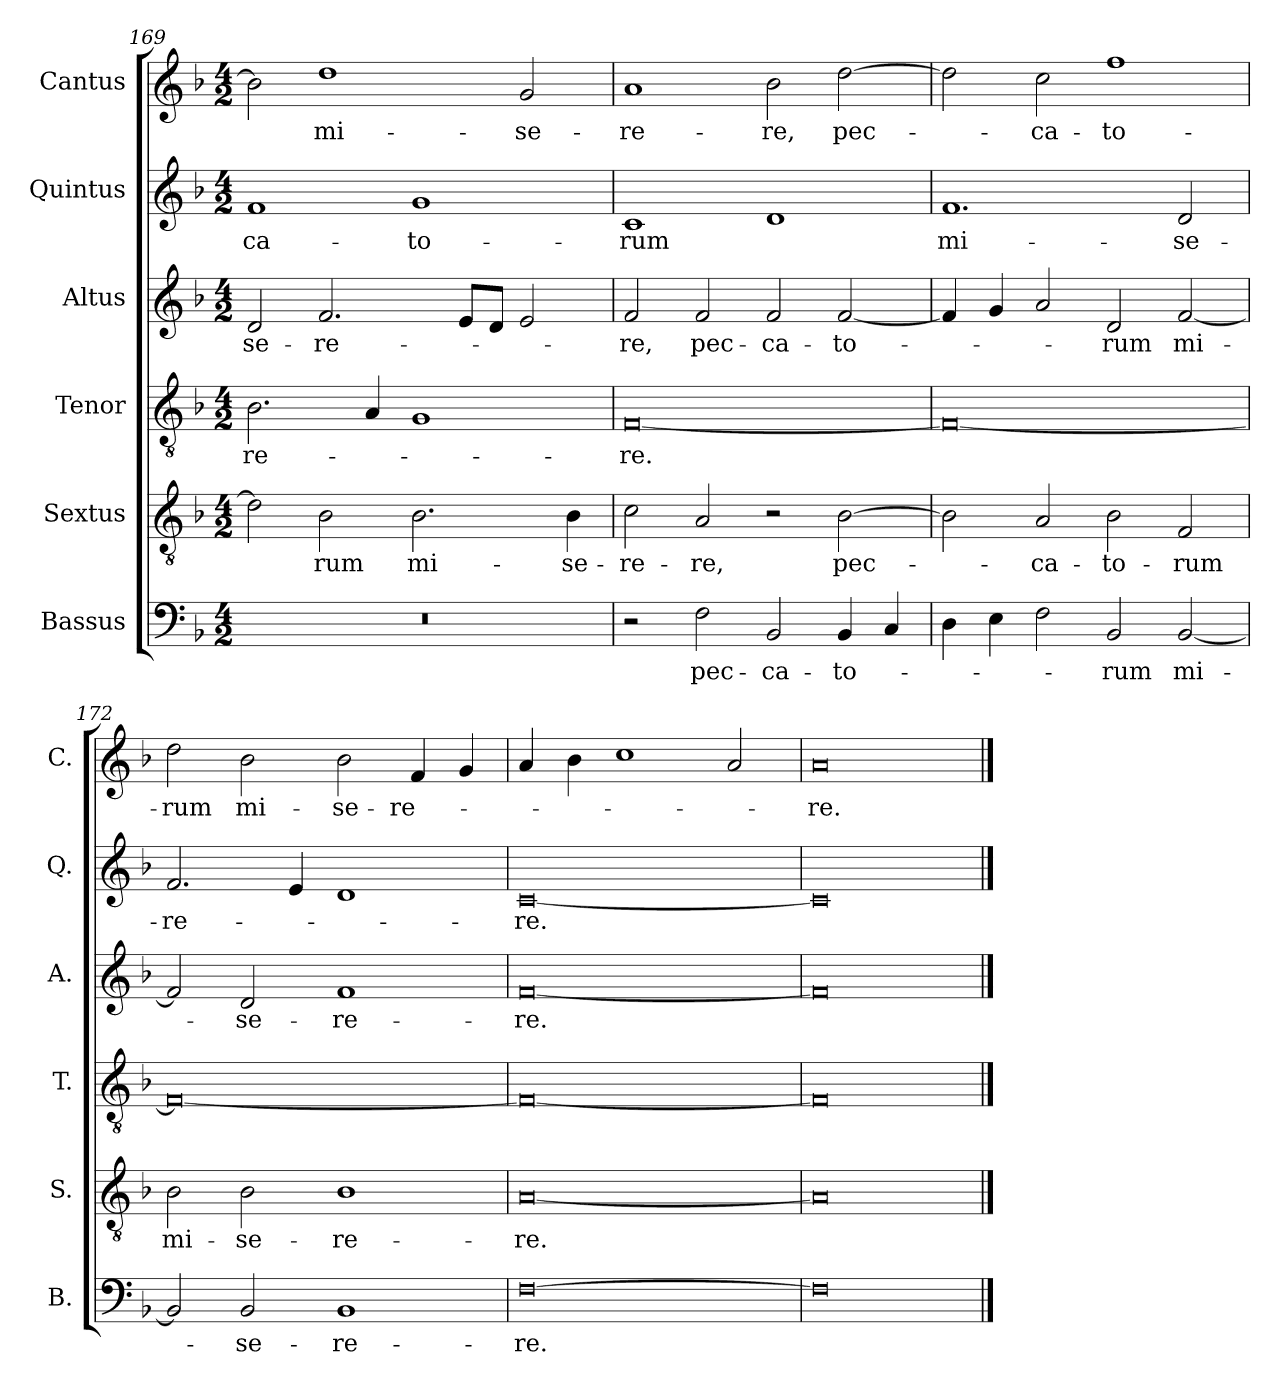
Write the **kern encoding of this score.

**kern	**text	**kern	**text	**kern	**text	**kern	**text	**kern	**text	**kern	**text
*part6	*part6	*part5	*part5	*part4	*part4	*part3	*part3	*part2	*part2	*part1	*part1
*staff6	*staff6	*staff5	*staff5	*staff4	*staff4	*staff3	*staff3	*staff2	*staff2	*staff1	*staff1
*I"Bassus	*	*I"Sextus	*	*I"Tenor	*	*I"Altus	*	*I"Quintus	*	*I"Cantus	*
*I'B.	*	*I'S.	*	*I'T.	*	*I'A.	*	*I'Q.	*	*I'C.	*
*clefF4	*	*clefGv2	*	*clefGv2	*	*clefG2	*	*clefG2	*	*clefG2	*
*k[b-]	*	*k[b-]	*	*k[b-]	*	*k[b-]	*	*k[b-]	*	*k[b-]	*
*M4/2	*	*M4/2	*	*M4/2	*	*M4/2	*	*M4/2	*	*M4/2	*
=169	=169	=169	=169	=169	=169	=169	=169	=169	=169	=169	=169
0r	.	2d\]	.	2.B-\	-re-	2d/	-se-	1f	-ca-	2b-\]	.
.	.	2B-\	-rum	.	.	2.f/	-re-	.	.	1dd	mi-
.	.	.	.	4A/	.	.	.	.	.	.	.
.	.	2.B-\	mi-	1G	.	.	.	1g	-to-	.	.
.	.	.	.	.	.	8e/L	.	.	.	.	.
.	.	.	.	.	.	8d/J	.	.	.	.	.
.	.	.	.	.	.	2e/	.	.	.	2g/	-se-
.	.	4B-\	-se-	.	.	.	.	.	.	.	.
=170	=170	=170	=170	=170	=170	=170	=170	=170	=170	=170	=170
2r	.	2c\	-re-	[0F	-re.	2f/	-re,	1c	-rum	1a	-re-
2F\	pec-	2A/	-re,	.	.	2f/	pec-	.	.	.	.
2BB-/	-ca-	2r	.	.	.	2f/	-ca-	1d	.	2b-\	-re,
4BB-/	-to-	[2B-\	pec-	.	.	[2f/	-to-	.	.	[2dd\	pec-
4C/	.	.	.	.	.	.	.	.	.	.	.
=171	=171	=171	=171	=171	=171	=171	=171	=171	=171	=171	=171
4D\	.	2B-\]	.	0F_	.	4f/]	.	1.f	mi-	2dd\]	.
4E\	.	.	.	.	.	4g/	.	.	.	.	.
2F\	.	2A/	-ca-	.	.	2a/	.	.	.	2cc\	-ca-
2BB-/	-rum	2B-\	-to-	.	.	2d/	-rum	.	.	1ff	-to-
[2BB-/	mi-	2F/	-rum	.	.	[2f/	mi-	2d/	-se-	.	.
=172	=172	=172	=172	=172	=172	=172	=172	=172	=172	=172	=172
2BB-/]	.	2B-\	mi-	0F_	.	2f/]	.	2.f/	-re-	2dd\	-rum
2BB-/	-se-	2B-\	-se-	.	.	2d/	-se-	.	.	2b-\	mi-
.	.	.	.	.	.	.	.	4e/	.	.	.
1BB-	-re-	1B-	-re-	.	.	1f	-re-	1d	.	2b-\	-se-
.	.	.	.	.	.	.	.	.	.	4f/	-re-
.	.	.	.	.	.	.	.	.	.	4g/	.
=173	=173	=173	=173	=173	=173	=173	=173	=173	=173	=173	=173
[0F	-re.	[0A	-re.	0F_	.	[0f	-re.	[0c	-re.	4a/	.
.	.	.	.	.	.	.	.	.	.	4b-\	.
.	.	.	.	.	.	.	.	.	.	1cc	.
.	.	.	.	.	.	.	.	.	.	2a/	.
=174	=174	=174	=174	=174	=174	=174	=174	=174	=174	=174	=174
0F]	.	0A]	.	0F]	.	0f]	.	0c]	.	0a	-re.
==	==	==	==	==	==	==	==	==	==	==	==
*-	*-	*-	*-	*-	*-	*-	*-	*-	*-	*-	*-
